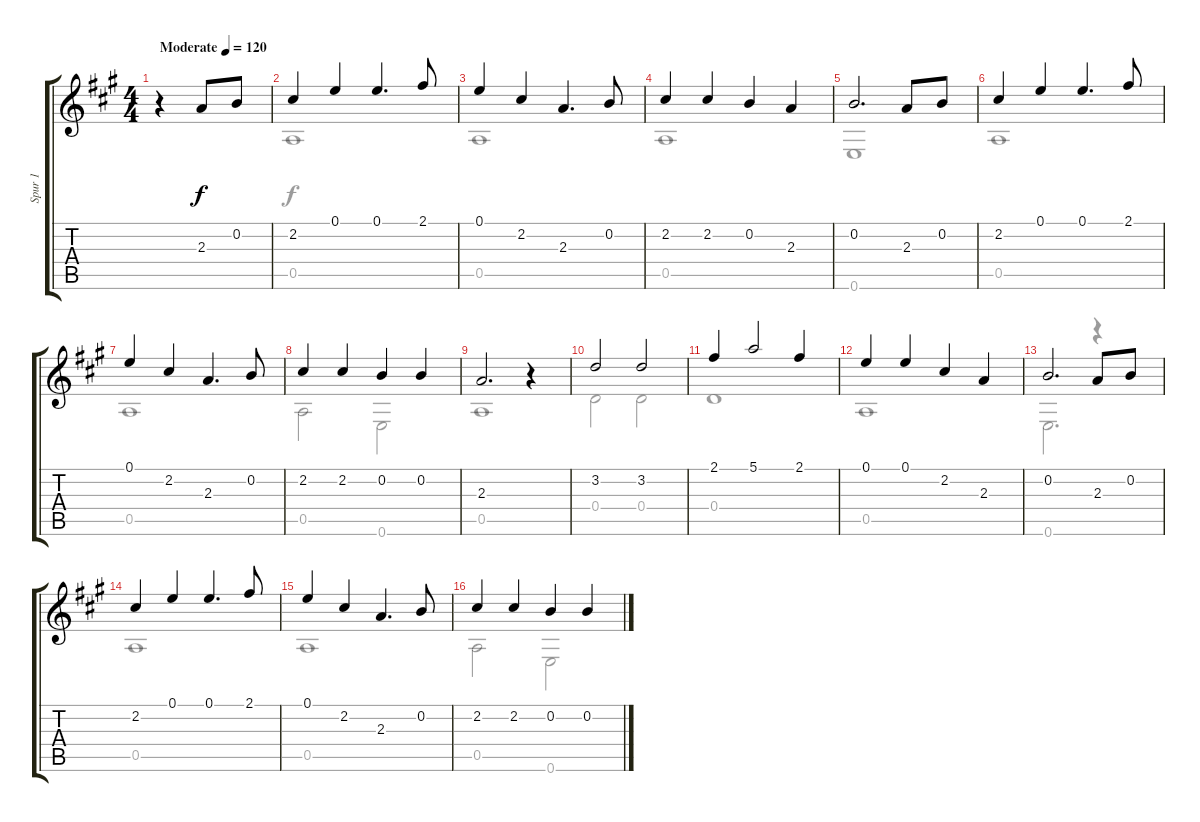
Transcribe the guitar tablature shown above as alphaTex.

\track ("Spur 1" "Spur 1") {instrument acousticguitarsteel}
\staff {score tabs}
\tuning (E4 B3 G3 D3 A2 E2) {hide}
\voice
\ts (4 4)
\tempo (120 "Moderate")
\clef g2
\ks a
r.4{dy f instrument acousticguitarsteel} 2.3.8 0.2.8 |
2.2.4 0.1.4 0.1.4{d} 2.1.8 |
0.1.4 2.2.4 2.3.4{d} 0.2.8 |
2.2.4 2.2.4 0.2.4 2.3.4 |
0.2.2{d} 2.3.8 0.2.8 |
2.2.4 0.1.4 0.1.4{d} 2.1.8 |
0.1.4 2.2.4 2.3.4{d} 0.2.8 |
2.2.4 2.2.4 0.2.4 0.2.4 |
2.3.2{d} r.4 |
3.2.2 3.2.2 |
2.1.4 5.1.2 2.1.4 |
0.1.4 0.1.4 2.2.4 2.3.4 |
0.2.2{d} 2.3.8 0.2.8 |
2.2.4 0.1.4 0.1.4{d} 2.1.8 |
0.1.4 2.2.4 2.3.4{d} 0.2.8 |
2.2.4 2.2.4 0.2.4 0.2.4
\voice
\clef g2
\ottava regular
\simile none
\ks a
|
0.5.1 |
0.5.1 |
0.5.1 |
0.6.1 |
0.5.1 |
0.5.1 |
0.5.2 0.6.2 |
0.5.1 |
0.4.2 0.4.2 |
0.4.1 |
0.5.1 |
0.6.2{d} r.4 |
0.5.1 |
0.5.1 |
0.5.2 0.6.2
